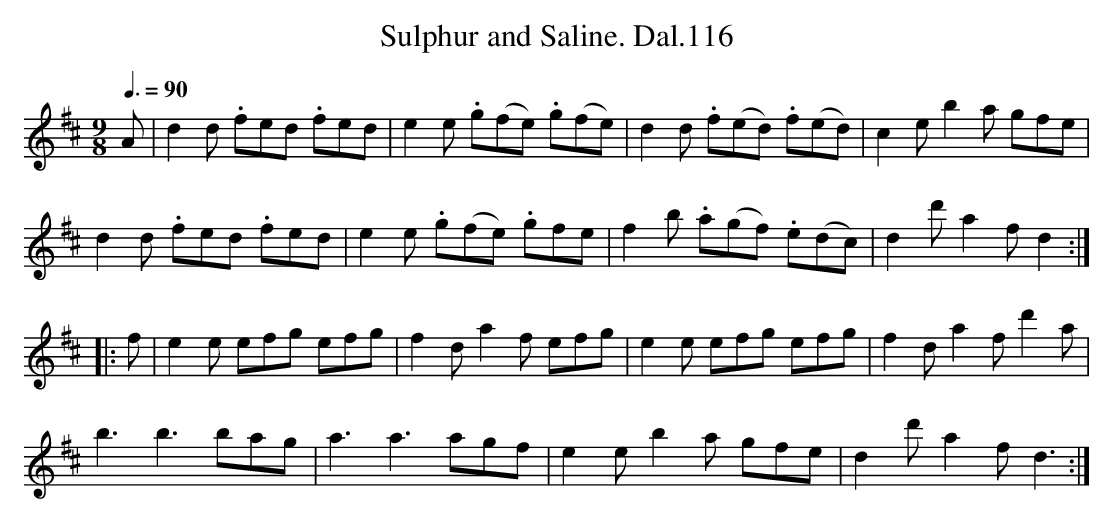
X:1
T:Sulphur and Saline. Dal.116
M:9/8
L:1/8
Q:3/8=90
K:D
A | d2d .fed .fed | e2e .g(fe) .g(fe) | d2d .f(ed) .f(ed) | c2e b2a gfe |
d2d .fed .fed | e2e .g(fe) .gfe | f2b .a(gf) .e(dc) | d2d' a2f d2 :|
|: f | e2e efg efg | f2d a2f efg | e2e efg efg | f2d a2f d'2a |
b3 b3 bag | a3 a3 agf | e2e b2a gfe | d2d' a2f d3 :|
